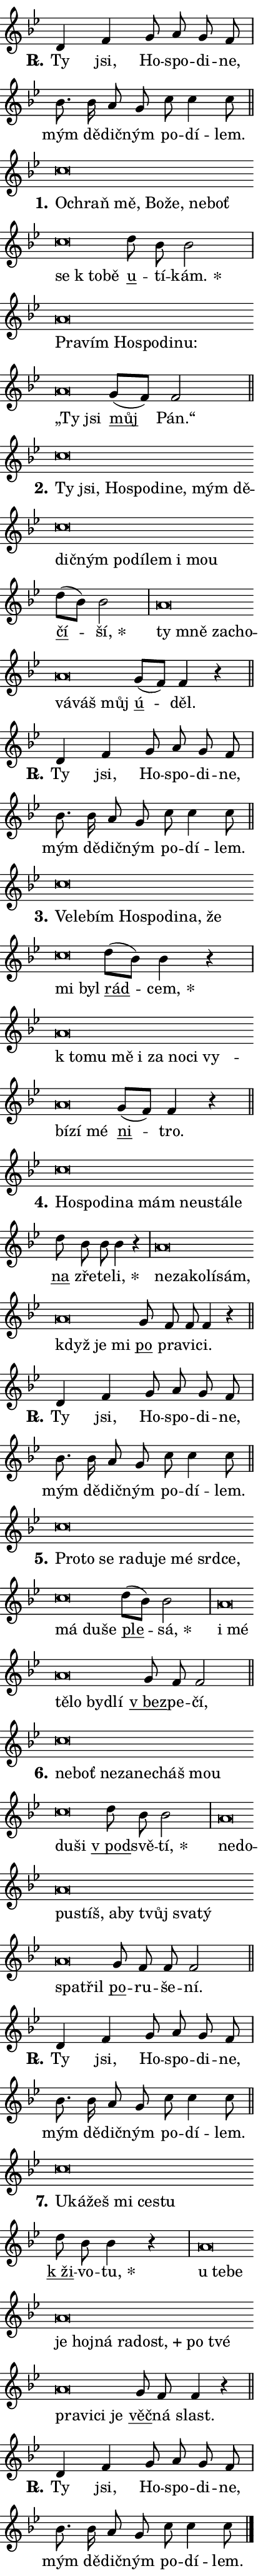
\version "2.24.0"
\header { tagline = "" }
\paper {
  indent = 0\cm
  top-margin = 0\cm
  right-margin = 0.13\cm % to fit lyric hyphens
  bottom-margin = 0\cm
  left-margin = 0\cm
  paper-width = 7\cm
  page-breaking = #ly:one-page-breaking
  system-system-spacing.basic-distance = #11
  score-system-spacing.basic-distance = #11
  ragged-last = ##f
}


%% Author: Thomas Morley
%% https://lists.gnu.org/archive/html/lilypond-user/2020-05/msg00002.html
#(define (line-position grob)
"Returns position of @var[grob} in current system:
   @code{'start}, if at first time-step
   @code{'end}, if at last time-step
   @code{'middle} otherwise
"
  (let* ((col (ly:item-get-column grob))
         (ln (ly:grob-object col 'left-neighbor))
         (rn (ly:grob-object col 'right-neighbor))
         (col-to-check-left (if (ly:grob? ln) ln col))
         (col-to-check-right (if (ly:grob? rn) rn col))
         (break-dir-left
           (and
             (ly:grob-property col-to-check-left 'non-musical #f)
             (ly:item-break-dir col-to-check-left)))
         (break-dir-right
           (and
             (ly:grob-property col-to-check-right 'non-musical #f)
             (ly:item-break-dir col-to-check-right))))
        (cond ((eqv? 1 break-dir-left) 'start)
              ((eqv? -1 break-dir-right) 'end)
              (else 'middle))))

#(define (tranparent-at-line-position vctor)
  (lambda (grob)
  "Relying on @code{line-position} select the relevant enry from @var{vctor}.
Used to determine transparency,"
    (case (line-position grob)
      ((end) (not (vector-ref vctor 0)))
      ((middle) (not (vector-ref vctor 1)))
      ((start) (not (vector-ref vctor 2))))))

noteHeadBreakVisibility =
#(define-music-function (break-visibility)(vector?)
"Makes @code{NoteHead}s transparent relying on @var{break-visibility}"
#{
  \override NoteHead.transparent =
    #(tranparent-at-line-position break-visibility)
#})

#(define delete-ledgers-for-transparent-note-heads
  (lambda (grob)
    "Reads whether a @code{NoteHead} is transparent.
If so this @code{NoteHead} is removed from @code{'note-heads} from
@var{grob}, which is supposed to be @code{LedgerLineSpanner}.
As a result ledgers are not printed for this @code{NoteHead}"
    (let* ((nhds-array (ly:grob-object grob 'note-heads))
           (nhds-list
             (if (ly:grob-array? nhds-array)
                 (ly:grob-array->list nhds-array)
                 '()))
           ;; Relies on the transparent-property being done before
           ;; Staff.LedgerLineSpanner.after-line-breaking is executed.
           ;; This is fragile ...
           (to-keep
             (remove
               (lambda (nhd)
                 (ly:grob-property nhd 'transparent #f))
               nhds-list)))
      ;; TODO find a better method to iterate over grob-arrays, similiar
      ;; to filter/remove etc for lists
      ;; For now rebuilt from scratch
      (set! (ly:grob-object grob 'note-heads)  '())
      (for-each
        (lambda (nhd)
          (ly:pointer-group-interface::add-grob grob 'note-heads nhd))
        to-keep))))

squashNotes = {
  \override NoteHead.X-extent = #'(-0.2 . 0.2)
  \override NoteHead.Y-extent = #'(-0.75 . 0)
  \override NoteHead.stencil =
    #(lambda (grob)
       (let ((pos (ly:grob-property grob 'staff-position)))
         (begin
           (if (< pos -7) (display "ERROR: Lower brevis then expected\n") (display ""))
           (if (<= pos -6) ly:text-interface::print ly:note-head::print))))
}
unSquashNotes = {
  \revert NoteHead.X-extent
  \revert NoteHead.Y-extent
  \revert NoteHead.stencil
}

hideNotes = \noteHeadBreakVisibility #begin-of-line-visible
unHideNotes = \noteHeadBreakVisibility #all-visible

% work-around for resetting accidentals
% https://lilypond.org/doc/v2.23/Documentation/notation/displaying-rhythms#unmetered-music
cadenzaMeasure = {
  \cadenzaOff
  \partial 1024 s1024
  \cadenzaOn
}

#(define-markup-command (accent layout props text) (markup?)
  "Underline accented syllable"
  (interpret-markup layout props
    #{\markup \override #'(offset . 4.3) \underline { #text }#}))

responsum = \markup \concat {
  "R" \hspace #-1.05 \path #0.1 #'((moveto 0 0.07) (lineto 0.9 0.8)) \hspace #0.05 "."
}

spaceSize = #0.6828661417322834 % exact space size for TeX Gyre Schola

\layout {
  \context {
    \Staff
    \remove "Time_signature_engraver"
    \override LedgerLineSpanner.after-line-breaking = #delete-ledgers-for-transparent-note-heads
  }
  \context {
    \Lyrics {
      \override LyricSpace.minimum-distance = \spaceSize
      \override LyricText.font-name = #"TeX Gyre Schola"
      \override LyricText.font-size = 1
      \override StanzaNumber.font-name = #"TeX Gyre Schola Bold"
      \override StanzaNumber.font-size = 1
    }
  }
  \context {
    \Score 
    \override NoteHead.text =
      #(lambda (grob) 
        (let ((pos (ly:grob-property grob 'staff-position)))
          #{\markup {
            \combine
              \halign #-0.55 \raise #(if (= pos -6) 0 0.5) \override #'(thickness . 2) \draw-line #'(3.2 . 0)
              \musicglyph "noteheads.sM1"
          }#}))
  }
}

% magnetic-lyrics.ily
%
%   written by
%     Jean Abou Samra <jean@abou-samra.fr>
%     Werner Lemberg <wl@gnu.org>
%
%   adapted by
%     Jiri Hon <jiri.hon@gmail.com>
%
% Version 2022-Apr-15

% https://www.mail-archive.com/lilypond-user@gnu.org/msg149350.html

#(define (Left_hyphen_pointer_engraver context)
   "Collect syllable-hyphen-syllable occurrences in lyrics and store
them in properties.  This engraver only looks to the left.  For
example, if the lyrics input is @code{foo -- bar}, it does the
following.

@itemize @bullet
@item
Set the @code{text} property of the @code{LyricHyphen} grob between
@q{foo} and @q{bar} to @code{foo}.

@item
Set the @code{left-hyphen} property of the @code{LyricText} grob with
text @q{foo} to the @code{LyricHyphen} grob between @q{foo} and
@q{bar}.
@end itemize

Use this auxiliary engraver in combination with the
@code{lyric-@/text::@/apply-@/magnetic-@/offset!} hook."
   (let ((hyphen #f)
         (text #f))
     (make-engraver
      (acknowledgers
       ((lyric-syllable-interface engraver grob source-engraver)
        (set! text grob)))
      (end-acknowledgers
       ((lyric-hyphen-interface engraver grob source-engraver)
        ;(when (not (grob::has-interface grob 'lyric-space-interface))
          (set! hyphen grob)));)
      ((stop-translation-timestep engraver)
       (when (and text hyphen)
         (ly:grob-set-object! text 'left-hyphen hyphen))
       (set! text #f)
       (set! hyphen #f)))))

#(define (lyric-text::apply-magnetic-offset! grob)
   "If the space between two syllables is less than the value in
property @code{LyricText@/.details@/.squash-threshold}, move the right
syllable to the left so that it gets concatenated with the left
syllable.

Use this function as a hook for
@code{LyricText@/.after-@/line-@/breaking} if the
@code{Left_@/hyphen_@/pointer_@/engraver} is active."
   (let ((hyphen (ly:grob-object grob 'left-hyphen #f)))
     (when hyphen
       (let ((left-text (ly:spanner-bound hyphen LEFT)))
         (when (grob::has-interface left-text 'lyric-syllable-interface)
           (let* ((common (ly:grob-common-refpoint grob left-text X))
                  (this-x-ext (ly:grob-extent grob common X))
                  (left-x-ext
                   (begin
                     ;; Trigger magnetism for left-text.
                     (ly:grob-property left-text 'after-line-breaking)
                     (ly:grob-extent left-text common X)))
                  ;; `delta` is the gap width between two syllables.
                  (delta (- (interval-start this-x-ext)
                            (interval-end left-x-ext)))
                  (details (ly:grob-property grob 'details))
                  (threshold (assoc-get 'squash-threshold details 0.2)))
             (when (< delta threshold)
               (let* (;; We have to manipulate the input text so that
                      ;; ligatures crossing syllable boundaries are not
                      ;; disabled.  For languages based on the Latin
                      ;; script this is essentially a beautification.
                      ;; However, for non-Western scripts it can be a
                      ;; necessity.
                      (lt (ly:grob-property left-text 'text))
                      (rt (ly:grob-property grob 'text))
                      (is-space (grob::has-interface hyphen 'lyric-space-interface))
                      (space (if is-space " " ""))
                      (extra-delta (if is-space spaceSize 0))
                      ;; Append new syllable.
                      (ltrt-space (if (and (string? lt) (string? rt))
                                (string-append lt space rt)
                                (make-concat-markup (list lt space rt))))
                      ;; Right-align `ltrt` to the right side.
                      (ltrt-space-markup (grob-interpret-markup
                               grob
                               (make-translate-markup
                                (cons (interval-length this-x-ext) 0)
                                (make-right-align-markup ltrt-space)))))
                 (begin
                   ;; Don't print `left-text`.
                   (ly:grob-set-property! left-text 'stencil #f)
                   ;; Set text and stencil (which holds all collected
                   ;; syllables so far) and shift it to the left.
                   (ly:grob-set-property! grob 'text ltrt-space)
                   (ly:grob-set-property! grob 'stencil ltrt-space-markup)
                   (ly:grob-translate-axis! grob (- (- delta extra-delta)) X))))))))))


#(define (lyric-hyphen::displace-bounds-first grob)
   ;; Make very sure this callback isn't triggered too early.
   (let ((left (ly:spanner-bound grob LEFT))
         (right (ly:spanner-bound grob RIGHT)))
     (ly:grob-property left 'after-line-breaking)
     (ly:grob-property right 'after-line-breaking)
     (ly:lyric-hyphen::print grob)))

squashThreshold = #0.4

\layout {
  \context {
    \Lyrics
    \consists #Left_hyphen_pointer_engraver
    \override LyricText.after-line-breaking =
      #lyric-text::apply-magnetic-offset!
    \override LyricHyphen.stencil = #lyric-hyphen::displace-bounds-first
    \override LyricText.details.squash-threshold = \squashThreshold
    \override LyricHyphen.minimum-distance = 0
    \override LyricHyphen.minimum-length = \squashThreshold
  }
}

squashText = \override LyricText.details.squash-threshold = 9999
unSquashText = \override LyricText.details.squash-threshold = \squashThreshold

leftText = \override LyricText.self-alignment-X = #LEFT
unLeftText = \revert LyricText.self-alignment-X

starOffset = #(lambda (grob) 
                (let ((x_offset (ly:self-alignment-interface::aligned-on-x-parent grob)))
                  (if (= x_offset 0) 0 (+ x_offset 1.2))))

star = #(define-music-function (syllable)(string?)
"Append star separator at the end of a syllable"
#{
  \once \override LyricText.X-offset = #starOffset
  \lyricmode { \markup {
    #syllable
    \override #'((font-name . "TeX Gyre Schola Bold")) \hspace #0.2 \lower #0.65 \larger "*"
  } }
#})

starAccent = #(define-music-function (syllable)(string?)
"Append star separator at the end of a syllable and make accent"
#{
  \once \override LyricText.X-offset = #starOffset
  \lyricmode { \markup {
    \accent #syllable
    \override #'((font-name . "TeX Gyre Schola Bold")) \hspace #0.2 \lower #0.65 \larger "*"
  } }
#})

breath = #(define-music-function (syllable)(string?)
"Append breathing indicator at the end of a syllable"
#{
  \lyricmode { \markup { #syllable "+" } }
#})

optionalBreath = #(define-music-function (syllable)(string?)
"Append optional breathing indicator at the end of a syllable"
#{
  \lyricmode { \markup { #syllable "(+)" } }
#})


\score {
    <<
        \new Voice = "melody" { \cadenzaOn \key bes \major \relative { d'4 f g8 a g f \cadenzaMeasure \bar "|" bes8. bes16 a8 g \bar "" c c4 c8 \cadenzaMeasure \bar "||" \break } }
        \new Lyrics \lyricsto "melody" { \lyricmode { \set stanza = \responsum
Ty jsi, Ho -- spo -- di -- ne, mým dě -- dič -- ným po -- dí -- lem. } }
    >>
    \layout {}
}

\score {
    <<
        \new Voice = "melody" { \cadenzaOn \key bes \major \relative { \squashNotes c''\breve*1/16 \hideNotes \breve*1/16 \bar "" \breve*1/16 \bar "" \breve*1/16 \bar "" \breve*1/16 \bar "" \breve*1/16 \bar "" \breve*1/16 \bar "" \breve*1/16 \bar "" \breve*1/16 \breve*1/16 \bar "" \unHideNotes \unSquashNotes \bar "" d8 bes bes2 \cadenzaMeasure \bar "|" \squashNotes a\breve*1/16 \hideNotes \breve*1/16 \bar "" \breve*1/16 \bar "" \breve*1/16 \bar "" \breve*1/16 \bar "" \breve*1/16 \bar "" \breve*1/16 \breve*1/16 \bar "" \unHideNotes \unSquashNotes \bar "" g8[( f)] f2 \cadenzaMeasure \bar "||" \break } }
        \new Lyrics \lyricsto "melody" { \lyricmode { \set stanza = "1."
\leftText O -- \squashText chraň mě, Bo -- že, ne -- boť se "k to" -- bě \unLeftText \unSquashText \markup \accent u -- tí -- \star kám. \leftText Pra -- \squashText vím Ho -- spo -- di -- nu: „Ty jsi \unLeftText \unSquashText \markup \accent můj Pán.“ } }
    >>
    \layout {}
}

\score {
    <<
        \new Voice = "melody" { \cadenzaOn \key bes \major \relative { \squashNotes c''\breve*1/16 \hideNotes \breve*1/16 \bar "" \breve*1/16 \bar "" \breve*1/16 \bar "" \breve*1/16 \bar "" \breve*1/16 \bar "" \breve*1/16 \bar "" \breve*1/16 \bar "" \breve*1/16 \bar "" \breve*1/16 \bar "" \breve*1/16 \bar "" \breve*1/16 \bar "" \breve*1/16 \bar "" \breve*1/16 \breve*1/16 \bar "" \unHideNotes \unSquashNotes \bar "" d8[( bes)] bes2 \cadenzaMeasure \bar "|" \squashNotes a\breve*1/16 \hideNotes \breve*1/16 \bar "" \breve*1/16 \bar "" \breve*1/16 \bar "" \breve*1/16 \bar "" \breve*1/16 \breve*1/16 \bar "" \unHideNotes \unSquashNotes \bar "" g8[( f)] f4 r \cadenzaMeasure \bar "||" \break } }
        \new Lyrics \lyricsto "melody" { \lyricmode { \set stanza = "2."
\leftText Ty \squashText jsi, Ho -- spo -- di -- ne, mým dě -- dič -- ným po -- dí -- lem i mou \unLeftText \unSquashText \markup \accent čí -- \star ší, \leftText ty \squashText mně za -- cho -- vá -- váš můj \unLeftText \unSquashText \markup \accent ú -- děl. } }
    >>
    \layout {}
}

\score {
    <<
        \new Voice = "melody" { \cadenzaOn \key bes \major \relative { d'4 f g8 a g f \cadenzaMeasure \bar "|" bes8. bes16 a8 g \bar "" c c4 c8 \cadenzaMeasure \bar "||" \break } }
        \new Lyrics \lyricsto "melody" { \lyricmode { \set stanza = \responsum
Ty jsi, Ho -- spo -- di -- ne, mým dě -- dič -- ným po -- dí -- lem. } }
    >>
    \layout {}
}

\score {
    <<
        \new Voice = "melody" { \cadenzaOn \key bes \major \relative { \squashNotes c''\breve*1/16 \hideNotes \breve*1/16 \bar "" \breve*1/16 \bar "" \breve*1/16 \bar "" \breve*1/16 \bar "" \breve*1/16 \bar "" \breve*1/16 \bar "" \breve*1/16 \bar "" \breve*1/16 \breve*1/16 \bar "" \unHideNotes \unSquashNotes \bar "" d8[( bes)] bes4 r \cadenzaMeasure \bar "|" \squashNotes a\breve*1/16 \hideNotes \breve*1/16 \bar "" \breve*1/16 \bar "" \breve*1/16 \bar "" \breve*1/16 \bar "" \breve*1/16 \bar "" \breve*1/16 \bar "" \breve*1/16 \bar "" \breve*1/16 \bar "" \breve*1/16 \breve*1/16 \bar "" \unHideNotes \unSquashNotes \bar "" g8[( f)] f4 r \cadenzaMeasure \bar "||" \break } }
        \new Lyrics \lyricsto "melody" { \lyricmode { \set stanza = "3."
\leftText Ve -- \squashText le -- bím Ho -- spo -- di -- na, že mi byl \unLeftText \unSquashText \markup \accent rád -- \star cem, \leftText "k to" -- \squashText mu mě i za no -- ci vy -- bí -- zí mé \unLeftText \unSquashText \markup \accent ni -- tro. } }
    >>
    \layout {}
}

\score {
    <<
        \new Voice = "melody" { \cadenzaOn \key bes \major \relative { \squashNotes c''\breve*1/16 \hideNotes \breve*1/16 \bar "" \breve*1/16 \bar "" \breve*1/16 \bar "" \breve*1/16 \bar "" \breve*1/16 \bar "" \breve*1/16 \bar "" \breve*1/16 \breve*1/16 \bar "" \unHideNotes \unSquashNotes \bar "" d8 bes bes bes4 r \cadenzaMeasure \bar "|" \squashNotes a\breve*1/16 \hideNotes \breve*1/16 \bar "" \breve*1/16 \bar "" \breve*1/16 \bar "" \breve*1/16 \bar "" \breve*1/16 \bar "" \breve*1/16 \breve*1/16 \bar "" \unHideNotes \unSquashNotes \bar "" g8 f f f4 r \cadenzaMeasure \bar "||" \break } }
        \new Lyrics \lyricsto "melody" { \lyricmode { \set stanza = "4."
\leftText Ho -- \squashText spo -- di -- na mám ne -- u -- stá -- le \unLeftText \unSquashText \markup \accent na zře -- te -- \star li, \leftText ne -- \squashText za -- ko -- lí -- sám, když je mi \unLeftText \unSquashText \markup \accent po pra -- vi -- ci. } }
    >>
    \layout {}
}

\score {
    <<
        \new Voice = "melody" { \cadenzaOn \key bes \major \relative { d'4 f g8 a g f \cadenzaMeasure \bar "|" bes8. bes16 a8 g \bar "" c c4 c8 \cadenzaMeasure \bar "||" \break } }
        \new Lyrics \lyricsto "melody" { \lyricmode { \set stanza = \responsum
Ty jsi, Ho -- spo -- di -- ne, mým dě -- dič -- ným po -- dí -- lem. } }
    >>
    \layout {}
}

\score {
    <<
        \new Voice = "melody" { \cadenzaOn \key bes \major \relative { \squashNotes c''\breve*1/16 \hideNotes \breve*1/16 \bar "" \breve*1/16 \bar "" \breve*1/16 \bar "" \breve*1/16 \bar "" \breve*1/16 \bar "" \breve*1/16 \bar "" \breve*1/16 \bar "" \breve*1/16 \bar "" \breve*1/16 \bar "" \breve*1/16 \breve*1/16 \bar "" \unHideNotes \unSquashNotes \bar "" d8[( bes)] bes2 \cadenzaMeasure \bar "|" \squashNotes a\breve*1/16 \hideNotes \breve*1/16 \bar "" \breve*1/16 \bar "" \breve*1/16 \bar "" \breve*1/16 \breve*1/16 \bar "" \unHideNotes \unSquashNotes \bar "" g8 f f2 \cadenzaMeasure \bar "||" \break } }
        \new Lyrics \lyricsto "melody" { \lyricmode { \set stanza = "5."
\leftText Pro -- \squashText to se ra -- du -- je mé srd -- ce, má du -- še \unLeftText \unSquashText \markup \accent ple -- \star sá, \leftText i \squashText mé tě -- lo by -- dlí \unLeftText \unSquashText \markup \accent "v bez" -- pe -- čí, } }
    >>
    \layout {}
}

\score {
    <<
        \new Voice = "melody" { \cadenzaOn \key bes \major \relative { \squashNotes c''\breve*1/16 \hideNotes \breve*1/16 \bar "" \breve*1/16 \bar "" \breve*1/16 \bar "" \breve*1/16 \bar "" \breve*1/16 \bar "" \breve*1/16 \bar "" \breve*1/16 \breve*1/16 \bar "" \unHideNotes \unSquashNotes \bar "" d8 bes bes2 \cadenzaMeasure \bar "|" \squashNotes a\breve*1/16 \hideNotes \breve*1/16 \bar "" \breve*1/16 \bar "" \breve*1/16 \bar "" \breve*1/16 \bar "" \breve*1/16 \bar "" \breve*1/16 \bar "" \breve*1/16 \bar "" \breve*1/16 \bar "" \breve*1/16 \breve*1/16 \bar "" \unHideNotes \unSquashNotes \bar "" g8 f f f2 \cadenzaMeasure \bar "||" \break } }
        \new Lyrics \lyricsto "melody" { \lyricmode { \set stanza = "6."
\leftText ne -- \squashText boť ne -- za -- ne -- cháš mou du -- ši \unLeftText \unSquashText \markup \accent "v pod" -- svě -- \star tí, \leftText ne -- \squashText do -- pu -- stíš, a -- by tvůj sva -- tý spa -- třil \unLeftText \unSquashText \markup \accent po -- ru -- še -- ní. } }
    >>
    \layout {}
}

\score {
    <<
        \new Voice = "melody" { \cadenzaOn \key bes \major \relative { d'4 f g8 a g f \cadenzaMeasure \bar "|" bes8. bes16 a8 g \bar "" c c4 c8 \cadenzaMeasure \bar "||" \break } }
        \new Lyrics \lyricsto "melody" { \lyricmode { \set stanza = \responsum
Ty jsi, Ho -- spo -- di -- ne, mým dě -- dič -- ným po -- dí -- lem. } }
    >>
    \layout {}
}

\score {
    <<
        \new Voice = "melody" { \cadenzaOn \key bes \major \relative { \squashNotes c''\breve*1/16 \hideNotes \breve*1/16 \bar "" \breve*1/16 \bar "" \breve*1/16 \bar "" \breve*1/16 \breve*1/16 \bar "" \unHideNotes \unSquashNotes \bar "" d8 bes bes4 r \cadenzaMeasure \bar "|" \squashNotes a\breve*1/16 \hideNotes \breve*1/16 \bar "" \breve*1/16 \bar "" \breve*1/16 \bar "" \breve*1/16 \bar "" \breve*1/16 \bar "" \breve*1/16 \bar "" \breve*1/16 \bar "" \breve*1/16 \bar "" \breve*1/16 \bar "" \breve*1/16 \bar "" \breve*1/16 \bar "" \breve*1/16 \breve*1/16 \bar "" \unHideNotes \unSquashNotes \bar "" g8 f f4 r \cadenzaMeasure \bar "||" \break } }
        \new Lyrics \lyricsto "melody" { \lyricmode { \set stanza = "7."
\leftText U -- \squashText ká -- žeš mi ce -- stu \unLeftText \unSquashText \markup \accent "k ži" -- vo -- \star tu, \leftText u \squashText te -- be je hoj -- ná ra -- \breath "dost," po tvé pra -- vi -- ci je \unLeftText \unSquashText \markup \accent věč -- ná slast. } }
    >>
    \layout {}
}

\score {
    <<
        \new Voice = "melody" { \cadenzaOn \key bes \major \relative { d'4 f g8 a g f \cadenzaMeasure \bar "|" bes8. bes16 a8 g \bar "" c c4 c8 \cadenzaMeasure \bar "||" \break } \bar "|." }
        \new Lyrics \lyricsto "melody" { \lyricmode { \set stanza = \responsum
Ty jsi, Ho -- spo -- di -- ne, mým dě -- dič -- ným po -- dí -- lem. } }
    >>
    \layout {}
}
